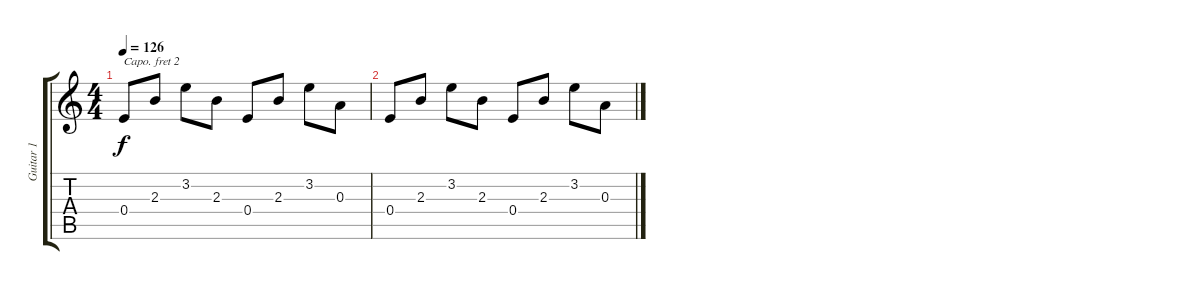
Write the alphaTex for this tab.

\track ("Guitar 1" "Guitar 1") {instrument overdrivenguitar}
\staff {score tabs}
\capo 2
\tuning (E4 B3 G3 D3 A2 E2) {hide}
\ts (4 4)
\tempo 126
\clef g2
\ks c
0.4{t}.8{dy f} 2.3.8 3.2.8 2.3.8 0.4.8 2.3.8 3.2.8 0.3.8 |
0.4.8 2.3.8 3.2.8 2.3.8 0.4.8 2.3.8 3.2.8 0.3.8
